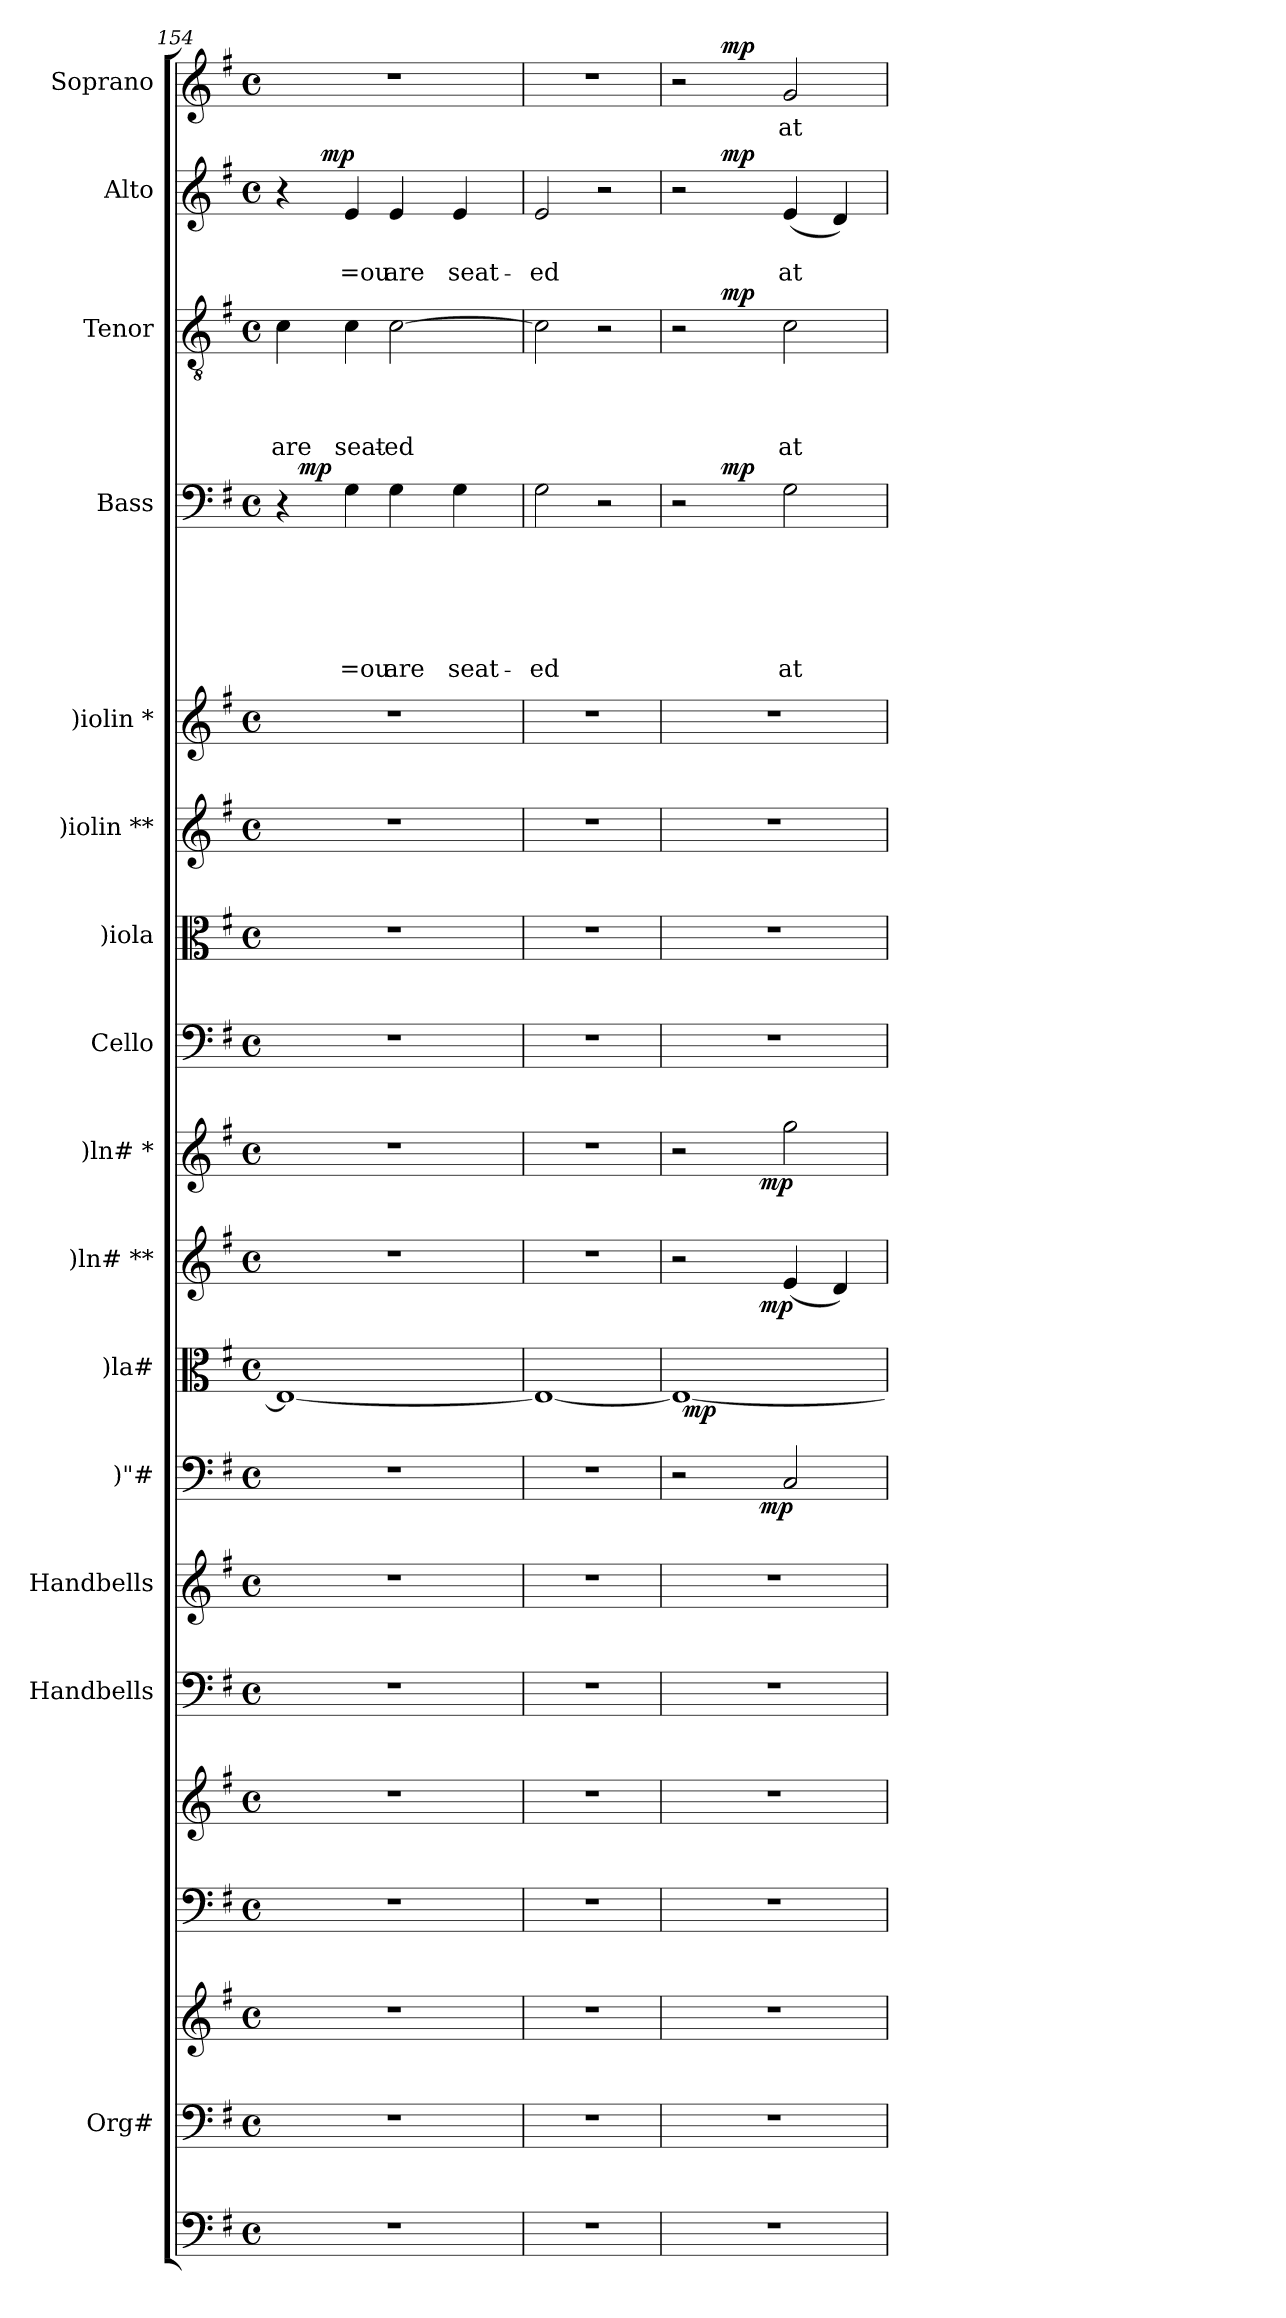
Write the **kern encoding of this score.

**kern	**kern	**kern	**kern	**kern	**kern	**kern	**kern	**dynam	**kern	**dynam	**kern	**dynam	**kern	**dynam	**kern	**kern	**kern	**kern	**kern	**text	**text	**text	**text	**text	**text	**dynam	**kern	**text	**text	**text	**text	**dynam	**kern	**text	**text	**dynam	**kern	**text	**dynam
*part18	*part17	*part17	*part16	*part15	*part14	*part13	*part12	*part12	*part11	*part11	*part10	*part10	*part9	*part9	*part8	*part7	*part6	*part5	*part4	*part4	*part4	*part4	*part4	*part4	*part4	*part4	*part3	*part3	*part3	*part3	*part3	*part3	*part2	*part2	*part2	*part2	*part1	*part1	*part1
*staff19	*staff18	*staff17	*staff16	*staff15	*staff14	*staff13	*staff12	*staff12	*staff11	*staff11	*staff10	*staff10	*staff9	*staff9	*staff8	*staff7	*staff6	*staff5	*staff4	*staff4	*staff4	*staff4	*staff4	*staff4	*staff4	*staff4	*staff3	*staff3	*staff3	*staff3	*staff3	*staff3	*staff2	*staff2	*staff2	*staff2	*staff1	*staff1	*staff1
*	*I"Org#	*	*	*	*I"Handbells	*I"Handbells	*I")"#	*	*I")la#	*	*I")ln# **	*	*I")ln# *	*	*I"Cello	*I")iola	*I")iolin **	*I")iolin *	*I"Bass	*	*	*	*	*	*	*	*I"Tenor	*	*	*	*	*	*I"Alto	*	*	*	*I"Soprano	*	*
*	*	*	*	*	*	*	*	*	*I')la#	*	*I')ln# **	*	*I')ln# *	*	*	*	*	*	*I'B	*	*	*	*	*	*	*	*I'T	*	*	*	*	*	*I'A	*	*	*	*I'S	*	*
!!LO:PB:g=z
*clefF4	*clefF4	*clefG2	*clefF4	*clefG2	*clefF4	*clefG2	*clefF4	*	*clefC3	*	*clefG2	*	*clefG2	*	*clefF4	*clefC3	*clefG2	*clefG2	*clefF4	*	*	*	*	*	*	*	*clefGv2	*	*	*	*	*	*clefG2	*	*	*	*clefG2	*	*
*k[f#]	*k[f#]	*k[f#]	*k[f#]	*k[f#]	*k[f#]	*k[f#]	*k[f#]	*	*k[f#]	*	*k[f#]	*	*k[f#]	*	*k[f#]	*k[f#]	*k[f#]	*k[f#]	*k[f#]	*	*	*	*	*	*	*	*k[f#]	*	*	*	*	*	*k[f#]	*	*	*	*k[f#]	*	*
*G:	*G:	*G:	*G:	*G:	*G:	*G:	*G:	*	*G:	*	*G:	*	*G:	*	*G:	*G:	*G:	*G:	*G:	*	*	*	*	*	*	*	*G:	*	*	*	*	*	*G:	*	*	*	*G:	*	*
*M4/4	*M4/4	*M4/4	*M4/4	*M4/4	*M4/4	*M4/4	*M4/4	*	*M4/4	*	*M4/4	*	*M4/4	*	*M4/4	*M4/4	*M4/4	*M4/4	*M4/4	*	*	*	*	*	*	*	*M4/4	*	*	*	*	*	*M4/4	*	*	*	*M4/4	*	*
*met(c)	*met(c)	*met(c)	*met(c)	*met(c)	*met(c)	*met(c)	*met(c)	*	*met(c)	*	*met(c)	*	*met(c)	*	*met(c)	*met(c)	*met(c)	*met(c)	*met(c)	*	*	*	*	*	*	*	*met(c)	*	*	*	*	*	*met(c)	*	*	*	*met(c)	*	*
=154	=154	=154	=154	=154	=154	=154	=154	=154	=154	=154	=154	=154	=154	=154	=154	=154	=154	=154	=154	=154	=154	=154	=154	=154	=154	=154	=154	=154	=154	=154	=154	=154	=154	=154	=154	=154	=154	=154	=154
!	!	!	!	!	!	!	!	!	!	!	!	!	!	!	!	!	!	!	!	!	!	!	!	!	!	!	!	!	!	!	!LO:LY:b	!	!	!	!	!	!	!	!
*	*	*	*	*	*	*	*	*	*	*	*	*	*	*	*	*	*	*	*^	*	*	*	*	*	*	*	*	*	*	*	*	*	*^	*	*	*	*	*	*
1r	1r	1r	1r	1r	1r	1r	1r	.	1E_	.	1r	.	1r	.	1r	1r	1r	1r	4r	16.ryy	.	.	.	.	.	.	.	4c\	.	.	.	are	.	4r	8ryy	.	.	.	1r	.	.
!	!	!	!	!	!	!	!	!	!	!	!	!	!	!	!	!	!	!	!	!	!	!	!	!	!	!	!LO:DY:a	!	!	!	!	!	!	!	!	!	!	!	!	!	!
.	.	.	.	.	.	.	.	.	.	.	.	.	.	.	.	.	.	.	.	2ryy	.	.	.	.	.	.	mp	.	.	.	.	.	.	.	.	.	.	.	.	.	.
.	.	.	.	.	.	.	.	.	.	.	.	.	.	.	.	.	.	.	.	.	.	.	.	.	.	.	.	.	.	.	.	.	.	.	32ryy	.	.	.	.	.	.
!	!	!	!	!	!	!	!	!	!	!	!	!	!	!	!	!	!	!	!	!	!	!	!	!	!	!	!	!	!	!	!	!	!	!	!	!	!	!LO:DY:a	!	!	!
.	.	.	.	.	.	.	.	.	.	.	.	.	.	.	.	.	.	.	.	.	.	.	.	.	.	.	.	.	.	.	.	.	.	.	2ryy	.	.	mp	.	.	.
!	!	!	!	!	!	!	!	!	!	!	!	!	!	!	!	!	!	!	!	!	!	!	!	!	!	!LO:LY:b	!	!	!	!	!	!LO:LY:b	!	!	!	!	!LO:LY:b	!	!	!	!
.	.	.	.	.	.	.	.	.	.	.	.	.	.	.	.	.	.	.	4G\	.	.	.	.	.	.	=ou	.	4c\	.	.	.	seat-	.	4e/	.	.	=ou	.	.	.	.
!	!	!	!	!	!	!	!	!	!	!	!	!	!	!	!	!	!	!	!	!	!	!	!	!	!	!LO:LY:b	!	!	!	!	!	!LO:LY:b	!	!	!	!	!LO:LY:b	!	!	!	!
.	.	.	.	.	.	.	.	.	.	.	.	.	.	.	.	.	.	.	4G\	.	.	.	.	.	.	are	.	[>2c\	.	.	.	-ed	.	4e/	.	.	are	.	.	.	.
.	.	.	.	.	.	.	.	.	.	.	.	.	.	.	.	.	.	.	.	4ryy	.	.	.	.	.	.	.	.	.	.	.	.	.	.	.	.	.	.	.	.	.
.	.	.	.	.	.	.	.	.	.	.	.	.	.	.	.	.	.	.	.	.	.	.	.	.	.	.	.	.	.	.	.	.	.	.	4ryy	.	.	.	.	.	.
!	!	!	!	!	!	!	!	!	!	!	!	!	!	!	!	!	!	!	!	!	!	!	!	!	!	!LO:LY:b	!	!	!	!	!	!	!	!	!	!	!LO:LY:b	!	!	!	!
.	.	.	.	.	.	.	.	.	.	.	.	.	.	.	.	.	.	.	4G\	.	.	.	.	.	.	seat-	.	.	.	.	.	.	.	4e/	.	.	seat-	.	.	.	.
.	.	.	.	.	.	.	.	.	.	.	.	.	.	.	.	.	.	.	.	8ryy	.	.	.	.	.	.	.	.	.	.	.	.	.	.	.	.	.	.	.	.	.
.	.	.	.	.	.	.	.	.	.	.	.	.	.	.	.	.	.	.	.	.	.	.	.	.	.	.	.	.	.	.	.	.	.	.	16.ryy	.	.	.	.	.	.
.	.	.	.	.	.	.	.	.	.	.	.	.	.	.	.	.	.	.	.	32ryy	.	.	.	.	.	.	.	.	.	.	.	.	.	.	.	.	.	.	.	.	.
=155	=155	=155	=155	=155	=155	=155	=155	=155	=155	=155	=155	=155	=155	=155	=155	=155	=155	=155	=155	=155	=155	=155	=155	=155	=155	=155	=155	=155	=155	=155	=155	=155	=155	=155	=155	=155	=155	=155	=155	=155	=155
!	!	!	!	!	!	!	!	!	!	!	!	!	!	!	!	!	!	!	!	!	!	!	!	!	!	!LO:LY:b	!	!	!	!	!	!	!	!	!	!	!LO:LY:b	!	!	!	!
*	*	*	*	*	*	*	*	*	*	*	*	*	*	*	*	*	*	*	*v	*v	*	*	*	*	*	*	*	*	*	*	*	*	*	*v	*v	*	*	*	*	*	*
1r	1r	1r	1r	1r	1r	1r	1r	.	1E_	.	1r	.	1r	.	1r	1r	1r	1r	2G\	.	.	.	.	.	-ed	.	2c\]	.	.	.	.	.	2e/	.	-ed	.	1r	.	.
.	.	.	.	.	.	.	.	.	.	.	.	.	.	.	.	.	.	.	2r	.	.	.	.	.	.	.	2r	.	.	.	.	.	2r	.	.	.	.	.	.
=156	=156	=156	=156	=156	=156	=156	=156	=156	=156	=156	=156	=156	=156	=156	=156	=156	=156	=156	=156	=156	=156	=156	=156	=156	=156	=156	=156	=156	=156	=156	=156	=156	=156	=156	=156	=156	=156	=156	=156
*	*	*	*	*	*	*	*^	*	*^	*	*^	*	*^	*	*	*	*	*	*^	*	*	*	*	*	*	*	*^	*	*	*	*	*	*^	*	*	*	*^	*	*
1r	1r	1r	1r	1r	1r	1r	2r	4ryy	.	1E_	32ryy	.	2r	4ryy	.	2r	4ryy	.	1r	1r	1r	1r	2r	4ryy	.	.	.	.	.	.	.	2r	4ryy	.	.	.	.	.	2r	4ryy	.	.	.	2r	4ryy	.	.
!	!	!	!	!	!	!	!	!	!	!	!	!LO:DY:b	!	!	!	!	!	!	!	!	!	!	!	!	!	!	!	!	!	!	!	!	!	!	!	!	!	!	!	!	!	!	!	!	!	!	!
.	.	.	.	.	.	.	.	.	.	.	2ryy	mp	.	.	.	.	.	.	.	.	.	.	.	.	.	.	.	.	.	.	.	.	.	.	.	.	.	.	.	.	.	.	.	.	.	.	.
!	!	!	!	!	!	!	!	!	!	!	!	!	!	!	!	!	!	!	!	!	!	!	!	!	!	!	!	!	!	!	!LO:DY:a	!	!	!	!	!	!	!LO:DY:a	!	!	!	!	!LO:DY:a	!	!	!	!LO:DY:a
.	.	.	.	.	.	.	.	8ryy	.	.	.	.	.	8ryy	.	.	8ryy	.	.	.	.	.	.	2.ryy	.	.	.	.	.	.	mp	.	2.ryy	.	.	.	.	mp	.	2.ryy	.	.	mp	.	2.ryy	.	mp
.	.	.	.	.	.	.	.	32ryy	.	.	.	.	.	32ryy	.	.	32ryy	.	.	.	.	.	.	.	.	.	.	.	.	.	.	.	.	.	.	.	.	.	.	.	.	.	.	.	.	.	.
!	!	!	!	!	!	!	!	!	!LO:DY:b	!	!	!	!	!	!LO:DY:b	!	!	!LO:DY:b	!	!	!	!	!	!	!	!	!	!	!	!	!	!	!	!	!	!	!	!	!	!	!	!	!	!	!	!	!
.	.	.	.	.	.	.	.	2ryy	mp	.	.	.	.	2ryy	mp	.	2ryy	mp	.	.	.	.	.	.	.	.	.	.	.	.	.	.	.	.	.	.	.	.	.	.	.	.	.	.	.	.	.
!	!	!	!	!	!	!	!	!	!	!	!	!	!	!	!	!	!	!	!	!	!	!	!	!	!	!	!	!	!	!LO:LY:b	!	!	!	!	!	!	!LO:LY:b	!	!	!	!	!LO:LY:b	!	!	!	!LO:LY:b	!
.	.	.	.	.	.	.	2C/	.	.	.	.	.	(<4e/	.	.	2gg\	.	.	.	.	.	.	2G\	.	.	.	.	.	.	at	.	2c\	.	.	.	.	at	.	(<4e/	.	.	at	.	2g/	.	at	.
.	.	.	.	.	.	.	.	.	.	.	4...ryy	.	.	.	.	.	.	.	.	.	.	.	.	.	.	.	.	.	.	.	.	.	.	.	.	.	.	.	.	.	.	.	.	.	.	.	.
.	.	.	.	.	.	.	.	.	.	.	.	.	4d/)	.	.	.	.	.	.	.	.	.	.	.	.	.	.	.	.	.	.	.	.	.	.	.	.	.	4d/)	.	.	.	.	.	.	.	.
.	.	.	.	.	.	.	.	16.ryy	.	.	.	.	.	16.ryy	.	.	16.ryy	.	.	.	.	.	.	.	.	.	.	.	.	.	.	.	.	.	.	.	.	.	.	.	.	.	.	.	.	.	.
*	*	*	*	*	*	*	*v	*v	*	*	*	*	*v	*v	*	*v	*v	*	*	*	*	*	*v	*v	*	*	*	*	*	*	*	*v	*v	*	*	*	*	*	*v	*v	*	*	*	*v	*v	*	*
*	*	*	*	*	*	*	*	*	*v	*v	*	*	*	*	*	*	*	*	*	*	*	*	*	*	*	*	*	*	*	*	*	*	*	*	*	*	*	*	*	*
=	=	=	=	=	=	=	=	=	=	=	=	=	=	=	=	=	=	=	=	=	=	=	=	=	=	=	=	=	=	=	=	=	=	=	=	=	=	=	=
*-	*-	*-	*-	*-	*-	*-	*-	*-	*-	*-	*-	*-	*-	*-	*-	*-	*-	*-	*-	*-	*-	*-	*-	*-	*-	*-	*-	*-	*-	*-	*-	*-	*-	*-	*-	*-	*-	*-	*-
